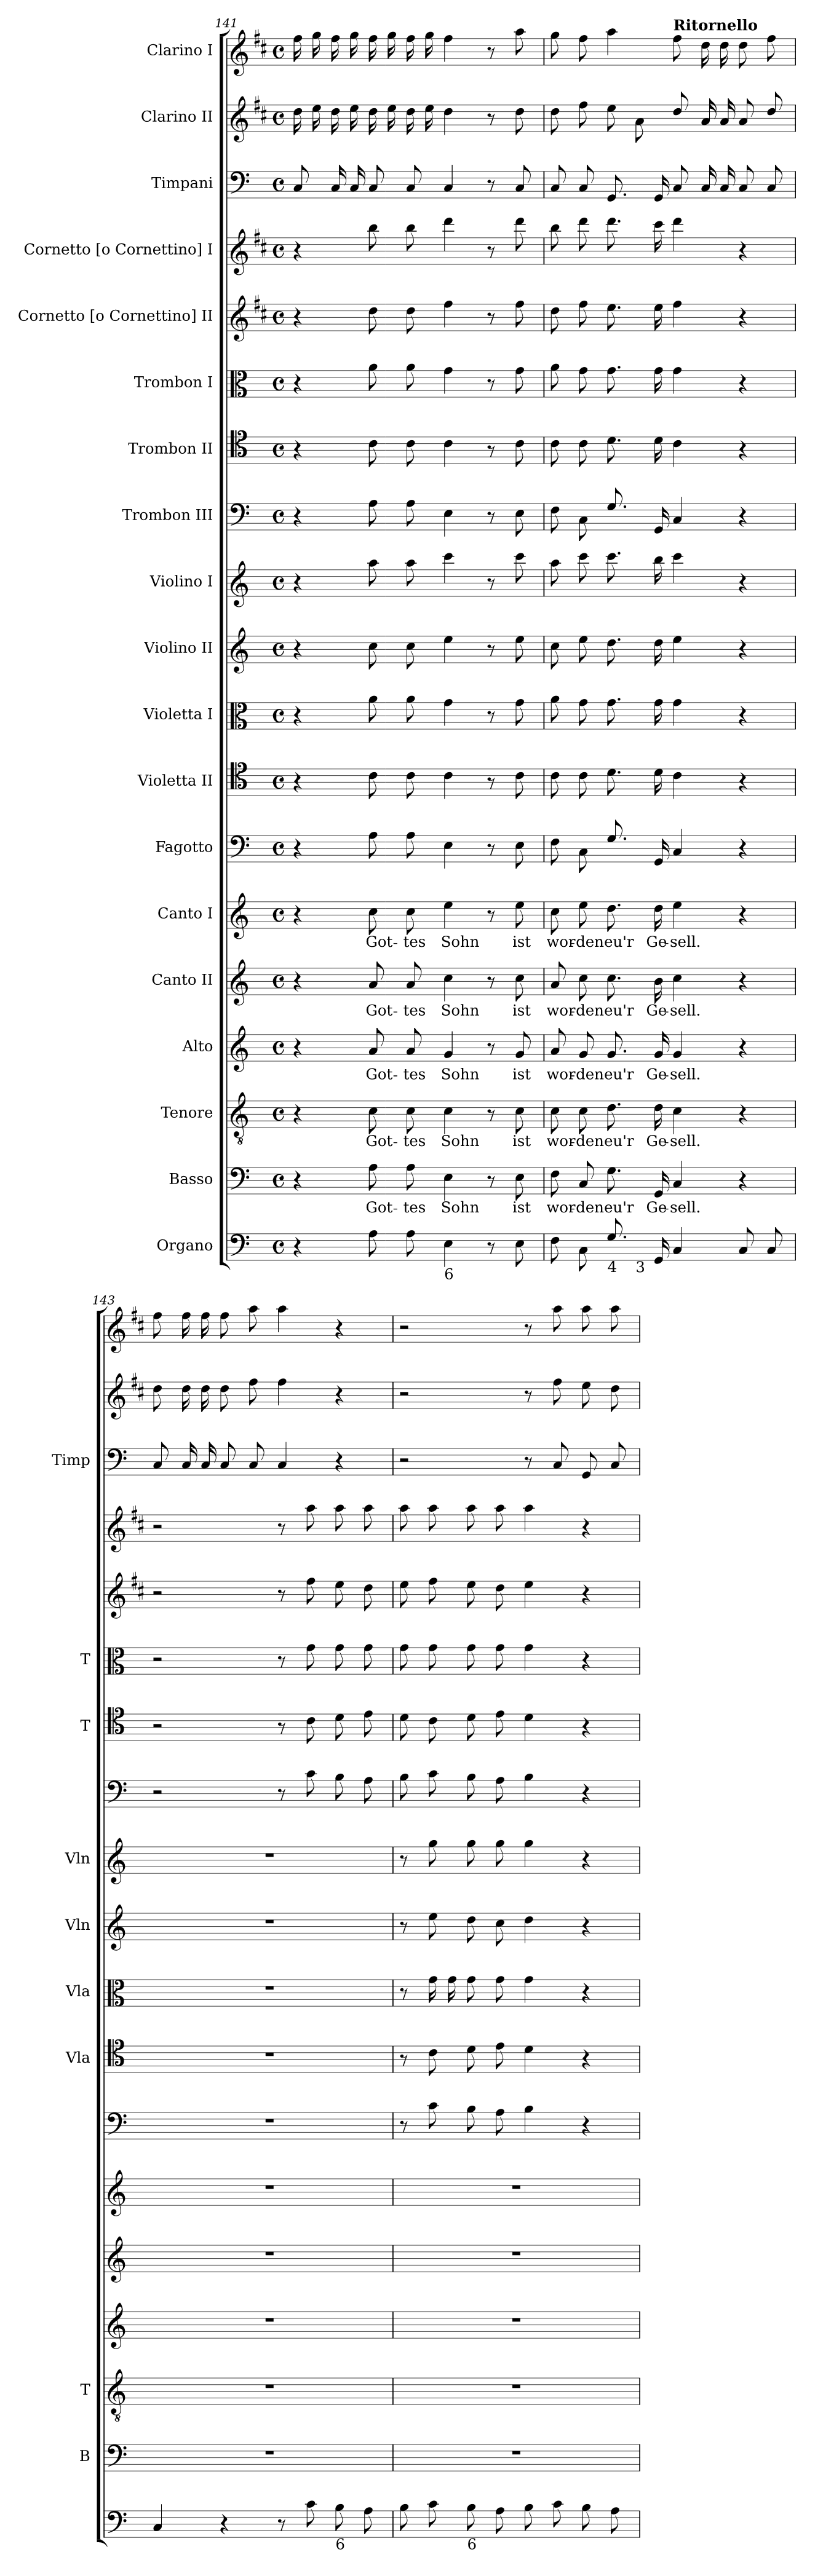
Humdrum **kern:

**kern	**kern	**text	**kern	**text	**kern	**text	**kern	**text	**kern	**text	**kern	**kern	**kern	**kern	**kern	**kern	**kern	**kern	**kern	**kern	**kern	**kern	**kern
*part19	*part18	*part18	*part17	*part17	*part16	*part16	*part15	*part15	*part14	*part14	*part13	*part12	*part11	*part10	*part9	*part8	*part7	*part6	*part5	*part4	*part3	*part2	*part1
*staff19	*staff18	*staff18	*staff17	*staff17	*staff16	*staff16	*staff15	*staff15	*staff14	*staff14	*staff13	*staff12	*staff11	*staff10	*staff9	*staff8	*staff7	*staff6	*staff5	*staff4	*staff3	*staff2	*staff1
*I"Organo	*I"Basso	*	*I"Tenore	*	*I"Alto	*	*I"Canto II	*	*I"Canto I	*	*I"Fagotto	*I"Violetta II	*I"Violetta I	*I"Violino II	*I"Violino I	*I"Trombon III	*I"Trombon II	*I"Trombon I	*I"Cornetto [o Cornettino] II	*I"Cornetto [o Cornettino] I	*I"Timpani	*I"Clarino II	*I"Clarino I
*	*I'B	*	*I'T	*	*	*	*	*	*	*	*	*I'Vla	*I'Vla	*I'Vln	*I'Vln	*	*I'T	*I'T	*	*	*I'Timp	*	*
!!LO:PB:g=z
*clefF4	*clefF4	*	*clefGv2	*	*clefG2	*	*clefG2	*	*clefG2	*	*clefF4	*clefC4	*clefC3	*clefG2	*clefG2	*clefF4	*clefC4	*clefC3	*clefG2	*clefG2	*clefF4	*clefG2	*clefG2
*	*	*	*ITrd7c12	*	*	*	*	*	*	*	*	*	*	*	*	*	*	*	*ITrd1c2	*ITrd1c2	*	*ITrd1c2	*ITrd1c2
*k[]	*k[]	*	*k[]	*	*k[]	*	*k[]	*	*k[]	*	*k[]	*k[]	*k[]	*k[]	*k[]	*k[]	*k[]	*k[]	*k[]	*k[]	*k[]	*k[]	*k[]
*C:	*C:	*	*C:	*	*C:	*	*C:	*	*C:	*	*C:	*C:	*C:	*C:	*C:	*C:	*C:	*C:	*C:	*C:	*C:	*C:	*C:
*M4/4	*M4/4	*	*M4/4	*	*M4/4	*	*M4/4	*	*M4/4	*	*M4/4	*M4/4	*M4/4	*M4/4	*M4/4	*M4/4	*M4/4	*M4/4	*M4/4	*M4/4	*M4/4	*M4/4	*M4/4
*met(c)	*met(c)	*	*met(c)	*	*met(c)	*	*met(c)	*	*met(c)	*	*met(c)	*met(c)	*met(c)	*met(c)	*met(c)	*met(c)	*met(c)	*met(c)	*met(c)	*met(c)	*met(c)	*met(c)	*met(c)
=141	=141	=141	=141	=141	=141	=141	=141	=141	=141	=141	=141	=141	=141	=141	=141	=141	=141	=141	=141	=141	=141	=141	=141
4r	4r	.	4r	.	4r	.	4r	.	4r	.	4r	4r	4r	4r	4r	4r	4r	4r	4r	4r	8C/	16cc\	16ee\
.	.	.	.	.	.	.	.	.	.	.	.	.	.	.	.	.	.	.	.	.	.	16dd\	16ff\
.	.	.	.	.	.	.	.	.	.	.	.	.	.	.	.	.	.	.	.	.	16C/	16cc\	16ee\
.	.	.	.	.	.	.	.	.	.	.	.	.	.	.	.	.	.	.	.	.	16C/	16dd\	16ff\
!	!	!LO:LY:b	!	!LO:LY:b	!	!LO:LY:b	!	!LO:LY:b	!	!LO:LY:b	!	!	!	!	!	!	!	!	!	!	!	!	!
8A\	8A\	Got-	8C\	Got-	8a/	Got-	8a/	Got-	8cc\	Got-	8A\	8c\	8a\	8cc\	8aa\	8A\	8c\	8a\	8cc\	8aa\	8C/	16cc\	16ee\
.	.	.	.	.	.	.	.	.	.	.	.	.	.	.	.	.	.	.	.	.	.	16dd\	16ff\
!	!	!LO:LY:b	!	!LO:LY:b	!	!LO:LY:b	!	!LO:LY:b	!	!LO:LY:b	!	!	!	!	!	!	!	!	!	!	!	!	!
8A\	8A\	-tes	8C\	-tes	8a/	-tes	8a/	-tes	8cc\	-tes	8A\	8c\	8a\	8cc\	8aa\	8A\	8c\	8a\	8cc\	8aa\	8C/	16cc\	16ee\
.	.	.	.	.	.	.	.	.	.	.	.	.	.	.	.	.	.	.	.	.	.	16dd\	16ff\
!LO:TX:b:t=6	!	!	!	!	!	!	!	!	!	!	!	!	!	!	!	!	!	!	!	!	!	!	!
!	!	!LO:LY:b	!	!LO:LY:b	!	!LO:LY:b	!	!LO:LY:b	!	!LO:LY:b	!	!	!	!	!	!	!	!	!	!	!	!	!
4E\	4E\	Sohn	4C\	Sohn	4g/	Sohn	4cc\	Sohn	4ee\	Sohn	4E\	4c\	4g\	4ee\	4ccc\	4E\	4c\	4g\	4ee\	4ccc\	4C/	4cc\	4ee\
8r	8r	.	8r	.	8r	.	8r	.	8r	.	8r	8r	8r	8r	8r	8r	8r	8r	8r	8r	8r	8r	8r
!	!	!LO:LY:b	!	!LO:LY:b	!	!LO:LY:b	!	!LO:LY:b	!	!LO:LY:b	!	!	!	!	!	!	!	!	!	!	!	!	!
8E\	8E\	ist	8C\	ist	8g/	ist	8cc\	ist	8ee\	ist	8E\	8c\	8g\	8ee\	8ccc\	8E\	8c\	8g\	8ee\	8ccc\	8C/	8cc\	8gg\
=142	=142	=142	=142	=142	=142	=142	=142	=142	=142	=142	=142	=142	=142	=142	=142	=142	=142	=142	=142	=142	=142	=142	=142
!	!	!LO:LY:b	!	!LO:LY:b	!	!LO:LY:b	!	!LO:LY:b	!	!LO:LY:b	!	!	!	!	!	!	!	!	!	!	!	!	!
*^	*	*	*	*	*	*	*	*	*	*	*	*	*	*	*	*	*	*	*	*	*	*	*
8F\	4.ryy	8F\	wor-	8C\	wor-	8a/	wor-	8a/	wor-	8cc\	wor-	8F\	8c\	8a\	8cc\	8aa\	8F\	8c\	8a\	8cc\	8aa\	8C/	8cc\	8ff\
!	!	!	!LO:LY:b	!	!LO:LY:b	!	!LO:LY:b	!	!LO:LY:b	!	!LO:LY:b	!	!	!	!	!	!	!	!	!	!	!	!	!
8C\	.	8C/	-den	8C\	-den	8g/	-den	8cc\	-den	8ee\	-den	8C\	8c\	8g\	8ee\	8ccc\	8C\	8c\	8g\	8ee\	8ccc\	8C/	8ee\	8ee\
!LO:TX:b:t=4	!	!	!	!	!	!	!	!	!	!	!	!	!	!	!	!	!	!	!	!	!	!	!	!
!	!	!	!LO:LY:b	!	!LO:LY:b	!	!LO:LY:b	!	!LO:LY:b	!	!LO:LY:b	!	!	!	!	!	!	!	!	!	!	!	!	!
8.G/	.	8.G\	eu'r	8.D\	eu'r	8.g/	eu'r	8.cc\	eu'r	8.dd\	eu'r	8.G/	8.d\	8.g\	8.dd\	8.ccc\	8.G/	8.d\	8.g\	8.dd\	8.ccc\	8.GG/	8dd\	4gg\
!	!LO:TX:b:t=3	!	!	!	!	!	!	!	!	!	!	!	!	!	!	!	!	!	!	!	!	!	!	!
.	2ryy	.	.	.	.	.	.	.	.	.	.	.	.	.	.	.	.	.	.	.	.	.	8g\	.
!	!	!	!LO:LY:b	!	!LO:LY:b	!	!LO:LY:b	!	!LO:LY:b	!	!LO:LY:b	!	!	!	!	!	!	!	!	!	!	!	!	!
16GG/	.	16GG/	Ge-	16D\	Ge-	16g/	Ge-	16b\	Ge-	16dd\	Ge-	16GG/	16d\	16g\	16dd\	16bb\	16GG/	16d\	16g\	16dd\	16bb\	16GG/	.	.
!	!	!	!	!	!	!	!	!	!	!	!	!	!	!	!	!	!	!	!	!	!	!	!	!LO:TX:a:B:t=Ritornello
!	!	!	!LO:LY:b	!	!LO:LY:b	!	!LO:LY:b	!	!LO:LY:b	!	!LO:LY:b	!	!	!	!	!	!	!	!	!	!	!	!	!
4C/	.	4C/	-sell.	4C\	-sell.	4g/	-sell.	4cc\	-sell.	4ee\	-sell.	4C/	4c\	4g\	4ee\	4ccc\	4C/	4c\	4g\	4ee\	4ccc\	8C/	8cc/	8ee\
.	.	.	.	.	.	.	.	.	.	.	.	.	.	.	.	.	.	.	.	.	.	16C/	16g/	16cc\
.	.	.	.	.	.	.	.	.	.	.	.	.	.	.	.	.	.	.	.	.	.	16C/	16g/	16cc\
8C/	.	4r	.	4r	.	4r	.	4r	.	4r	.	4r	4r	4r	4r	4r	4r	4r	4r	4r	4r	8C/	8g/	8cc\
8C/	8ryy	.	.	.	.	.	.	.	.	.	.	.	.	.	.	.	.	.	.	.	.	8C/	8cc/	8ee\
*v	*v	*	*	*	*	*	*	*	*	*	*	*	*	*	*	*	*	*	*	*	*	*	*	*
=143	=143	=143	=143	=143	=143	=143	=143	=143	=143	=143	=143	=143	=143	=143	=143	=143	=143	=143	=143	=143	=143	=143	=143
4C/	1r	.	1r	.	1r	.	1r	.	1r	.	1r	1r	1r	1r	1r	2r	2r	2r	2r	2r	8C/	8cc\	8ee\
.	.	.	.	.	.	.	.	.	.	.	.	.	.	.	.	.	.	.	.	.	16C/	16cc\	16ee\
.	.	.	.	.	.	.	.	.	.	.	.	.	.	.	.	.	.	.	.	.	16C/	16cc\	16ee\
4r	.	.	.	.	.	.	.	.	.	.	.	.	.	.	.	.	.	.	.	.	8C/	8cc\	8ee\
.	.	.	.	.	.	.	.	.	.	.	.	.	.	.	.	.	.	.	.	.	8C/	8ee\	8gg\
8r	.	.	.	.	.	.	.	.	.	.	.	.	.	.	.	8r	8r	8r	8r	8r	4C/	4ee\	4gg\
8c\	.	.	.	.	.	.	.	.	.	.	.	.	.	.	.	8c\	8c\	8g\	8ee\	8gg\	.	.	.
!LO:TX:b:t=6	!	!	!	!	!	!	!	!	!	!	!	!	!	!	!	!	!	!	!	!	!	!	!
8B\	.	.	.	.	.	.	.	.	.	.	.	.	.	.	.	8B\	8d\	8g\	8dd\	8gg\	4r	4r	4r
8A\	.	.	.	.	.	.	.	.	.	.	.	.	.	.	.	8A\	8e\	8g\	8cc\	8gg\	.	.	.
=144	=144	=144	=144	=144	=144	=144	=144	=144	=144	=144	=144	=144	=144	=144	=144	=144	=144	=144	=144	=144	=144	=144	=144
8B\	1r	.	1r	.	1r	.	1r	.	1r	.	8r	8r	8r	8r	8r	8B\	8d\	8g\	8dd\	8gg\	2r	2r	2r
8c\	.	.	.	.	.	.	.	.	.	.	8c\	8c\	16g\	8ee\	8gg\	8c\	8c\	8g\	8ee\	8gg\	.	.	.
.	.	.	.	.	.	.	.	.	.	.	.	.	16g\	.	.	.	.	.	.	.	.	.	.
!LO:TX:b:t=6	!	!	!	!	!	!	!	!	!	!	!	!	!	!	!	!	!	!	!	!	!	!	!
8B\	.	.	.	.	.	.	.	.	.	.	8B\	8d\	8g\	8dd\	8gg\	8B\	8d\	8g\	8dd\	8gg\	.	.	.
8A\	.	.	.	.	.	.	.	.	.	.	8A\	8e\	8g\	8cc\	8gg\	8A\	8e\	8g\	8cc\	8gg\	.	.	.
8B\	.	.	.	.	.	.	.	.	.	.	4B\	4d\	4g\	4dd\	4gg\	4B\	4d\	4g\	4dd\	4gg\	8r	8r	8r
8c\	.	.	.	.	.	.	.	.	.	.	.	.	.	.	.	.	.	.	.	.	8C/	8ee\	8gg\
8B\	.	.	.	.	.	.	.	.	.	.	4r	4r	4r	4r	4r	4r	4r	4r	4r	4r	8GG/	8dd\	8gg\
8A\	.	.	.	.	.	.	.	.	.	.	.	.	.	.	.	.	.	.	.	.	8C/	8cc\	8gg\
=	=	=	=	=	=	=	=	=	=	=	=	=	=	=	=	=	=	=	=	=	=	=	=
*-	*-	*-	*-	*-	*-	*-	*-	*-	*-	*-	*-	*-	*-	*-	*-	*-	*-	*-	*-	*-	*-	*-	*-
